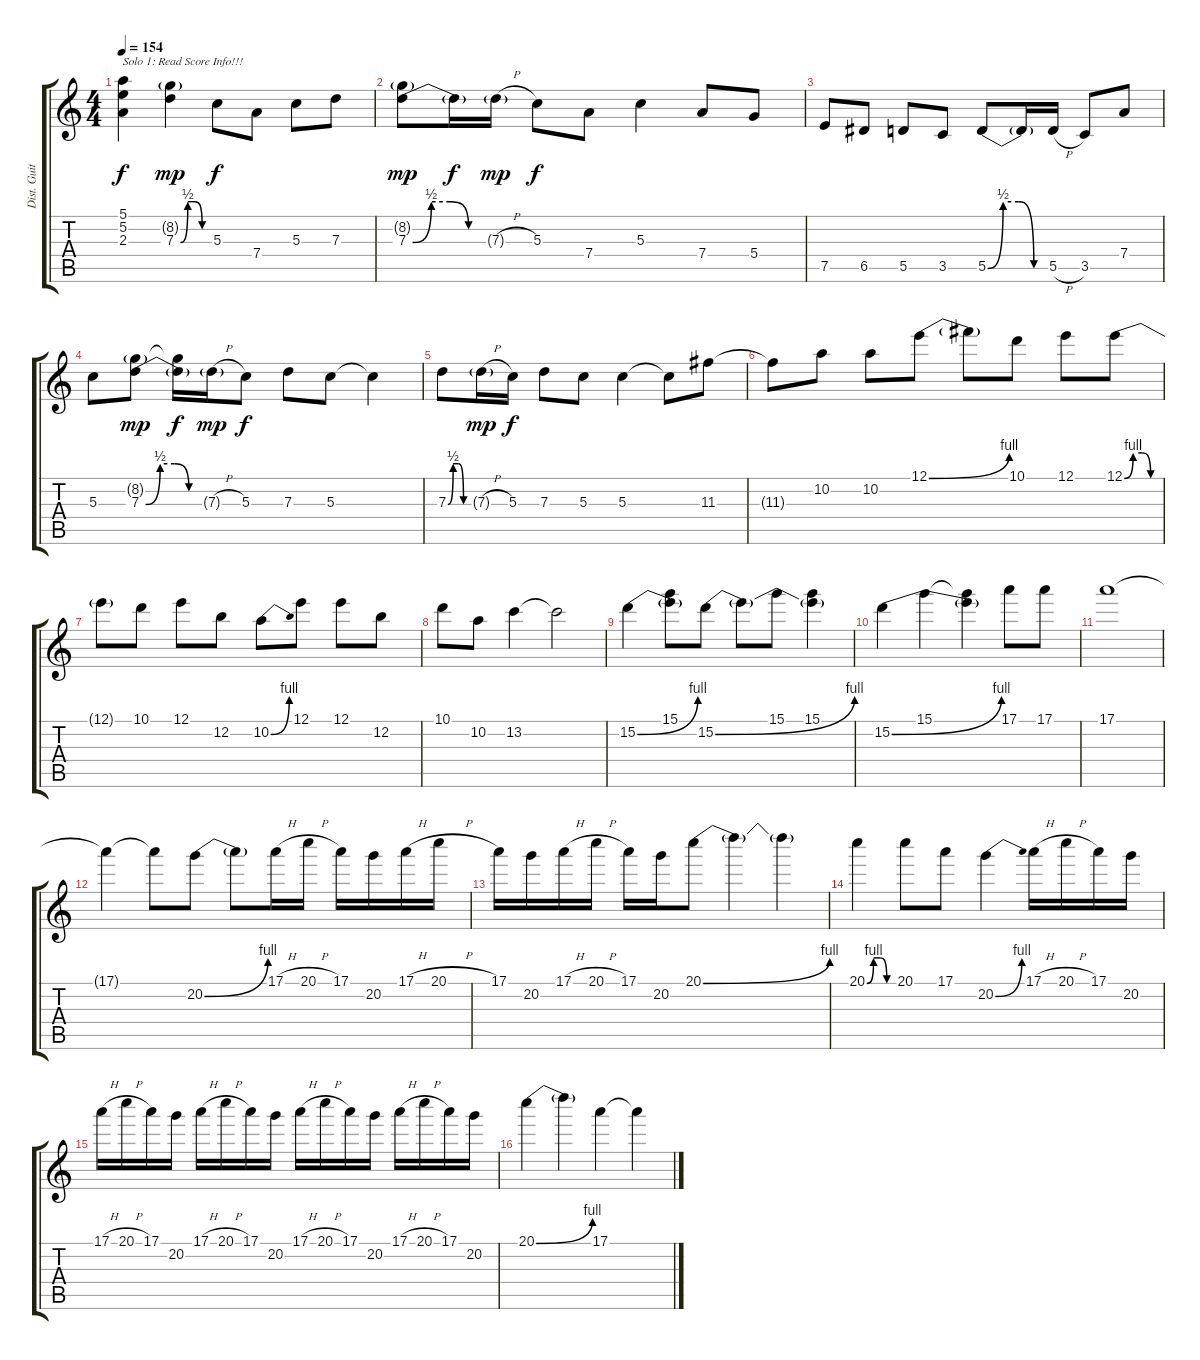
\track ("Dist. Guitar 1" "Dist. Guit") {instrument distortionguitar}
\staff {score tabs}
\tuning (E4 B3 G3 D3 A2 E2) {hide}
\ts (4 4)
\tempo 154
\clef g2
\ks c
(5.1 5.2 2.3).4{txt "Solo 1: Read Score Info!!!" dy f instrument distortionguitar} (8.2{g} 7.3{be (custom 0 0 15 2 30 2 45 0 60 0)}).4{dy mp} 5.3.8{dy f} 7.4.8 5.3.8 7.3.8 |
(8.2{g} 7.3{be (custom 0 0 15 2 30 2 45 0 60 0)}).8{dy mp} 7.3{t}.16{dy f} 7.3{h g}.16{dy mp} 5.3.8{dy f} 7.4.8 5.3.4 7.4.8 5.4.8 |
7.5.8 6.5.8 5.5.8 3.5.8 5.5{be (custom 0 0 15 2 30 2 45 0 60 0)}.8 5.5{t}.16 5.5{h}.16 3.5.8 7.4.8 |
5.3.8 (8.2{g} 7.3{be (custom 0 0 15 2 30 2 45 0 60 0)}).8{dy mp} (8.2{t} 7.3{t}).16{dy f} 7.3{h g}.16{dy mp} 5.3.8{dy f} 7.3.8 5.3.8 5.3{t}.4 |
7.3{be (custom 0 0 15 2 30 2 45 0 60 0)}.8 7.3{h g}.16{dy mp} 5.3.16{dy f} 7.3.8 5.3.8 5.3.4 5.3{t}.8 11.3.8 |
11.3{t}.8 10.2.8 10.2.8 12.1{be (bend 0 0 60 4)}.8 12.1{t}.8 10.1.8 12.1.8 12.1{be (custom 0 0 15 4 30 4 45 0 60 0)}.8 |
12.1{t}.8 10.1.8 12.1.8 12.2.8 10.2{be (bend 0 0 60 4)}.8 12.1.8 12.1.8 12.2.8 |
10.1.8 10.2.8 13.2.4 13.2{t}.2 |
15.2{be (bend 0 0 60 4)}.4 (15.1 15.2{t}).8 15.2{be (bend 0 0 60 4)}.8 15.2{t}.8 15.1.8 (15.1 15.2{t}).4 |
15.2{be (bend 0 0 60 4)}.4 15.1.4 (15.1{t} 15.2{t}).4 17.1.8 17.1.8 |
17.1.1 |
17.1{t}.4 17.1{t}.8 20.2{be (bend 0 0 60 4)}.8 20.2{t}.8 17.1{h}.16 20.1{h}.16 17.1.16 20.2.16 17.1{h}.16 20.1{h}.16 |
17.1.16 20.2.16 17.1{h}.16 20.1{h}.16 17.1.16 20.2.16 20.1{be (bend 0 0 60 4)}.8 20.1{t}.4 20.1{t}.4 |
20.1{be (custom 0 0 15 4 30 4 45 0 60 0)}.4 20.1.8 17.1.8 20.2{be (bend 0 0 60 4)}.4 17.1{h}.16 20.1{h}.16 17.1.16 20.2.16 |
17.1{h}.16 20.1{h}.16 17.1.16 20.2.16 17.1{h}.16 20.1{h}.16 17.1.16 20.2.16 17.1{h}.16 20.1{h}.16 17.1.16 20.2.16 17.1{h}.16 20.1{h}.16 17.1.16 20.2.16 |
20.1{be (bend 0 0 60 4)}.4 20.1{t}.4 17.1.4 17.1{t}.4
